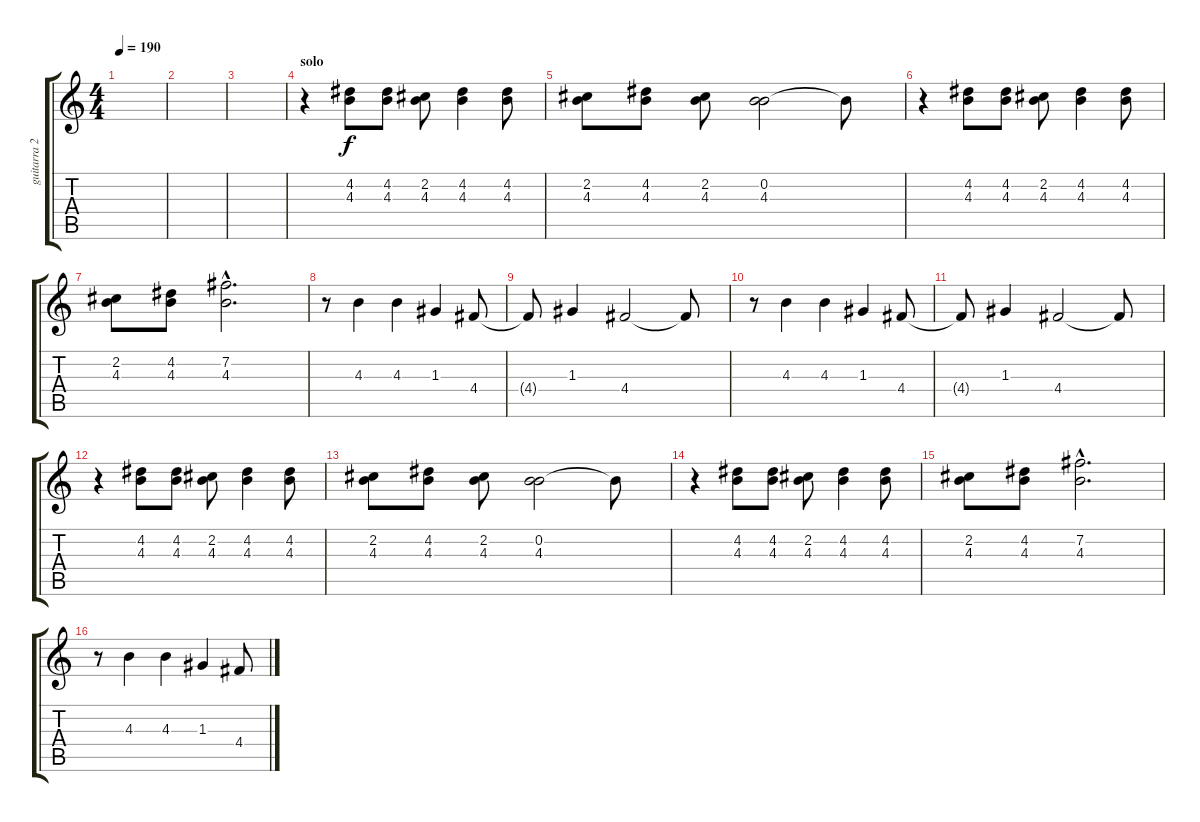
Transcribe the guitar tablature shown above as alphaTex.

\track ("guitarra 2" "guitarra 2") {instrument overdrivenguitar}
\staff {score tabs}
\tuning (E4 B3 G3 D3 A2 E2) {hide}
\ts (4 4)
\tempo 190
\clef g2
\ks c
|
|
|
\section ("" "solo")
r.4 (4.2 4.3).8 (4.2 4.3).8 (2.2 4.3).8 (4.2 4.3).4 (4.2 4.3).8 |
(2.2 4.3).8 (4.2 4.3).8 (2.2 4.3).8 (0.2 4.3).2 0.2{t}.8 |
r.4 (4.2 4.3).8 (4.2 4.3).8 (2.2 4.3).8 (4.2 4.3).4 (4.2 4.3).8 |
(2.2 4.3).8 (4.2 4.3).8 (7.2{hac} 4.3{hac}).2{d} |
r.8 4.3.4 4.3.4 1.3.4 4.4.8 |
4.4{t}.8 1.3.4 4.4.2 4.4{t}.8 |
r.8 4.3.4 4.3.4 1.3.4 4.4.8 |
4.4{t}.8 1.3.4 4.4.2 4.4{t}.8 |
r.4 (4.2 4.3).8 (4.2 4.3).8 (2.2 4.3).8 (4.2 4.3).4 (4.2 4.3).8 |
(2.2 4.3).8 (4.2 4.3).8 (2.2 4.3).8 (0.2 4.3).2 0.2{t}.8 |
r.4 (4.2 4.3).8 (4.2 4.3).8 (2.2 4.3).8 (4.2 4.3).4 (4.2 4.3).8 |
(2.2 4.3).8 (4.2 4.3).8 (7.2{hac} 4.3{hac}).2{d} |
r.8 4.3.4 4.3.4 1.3.4 4.4.8
